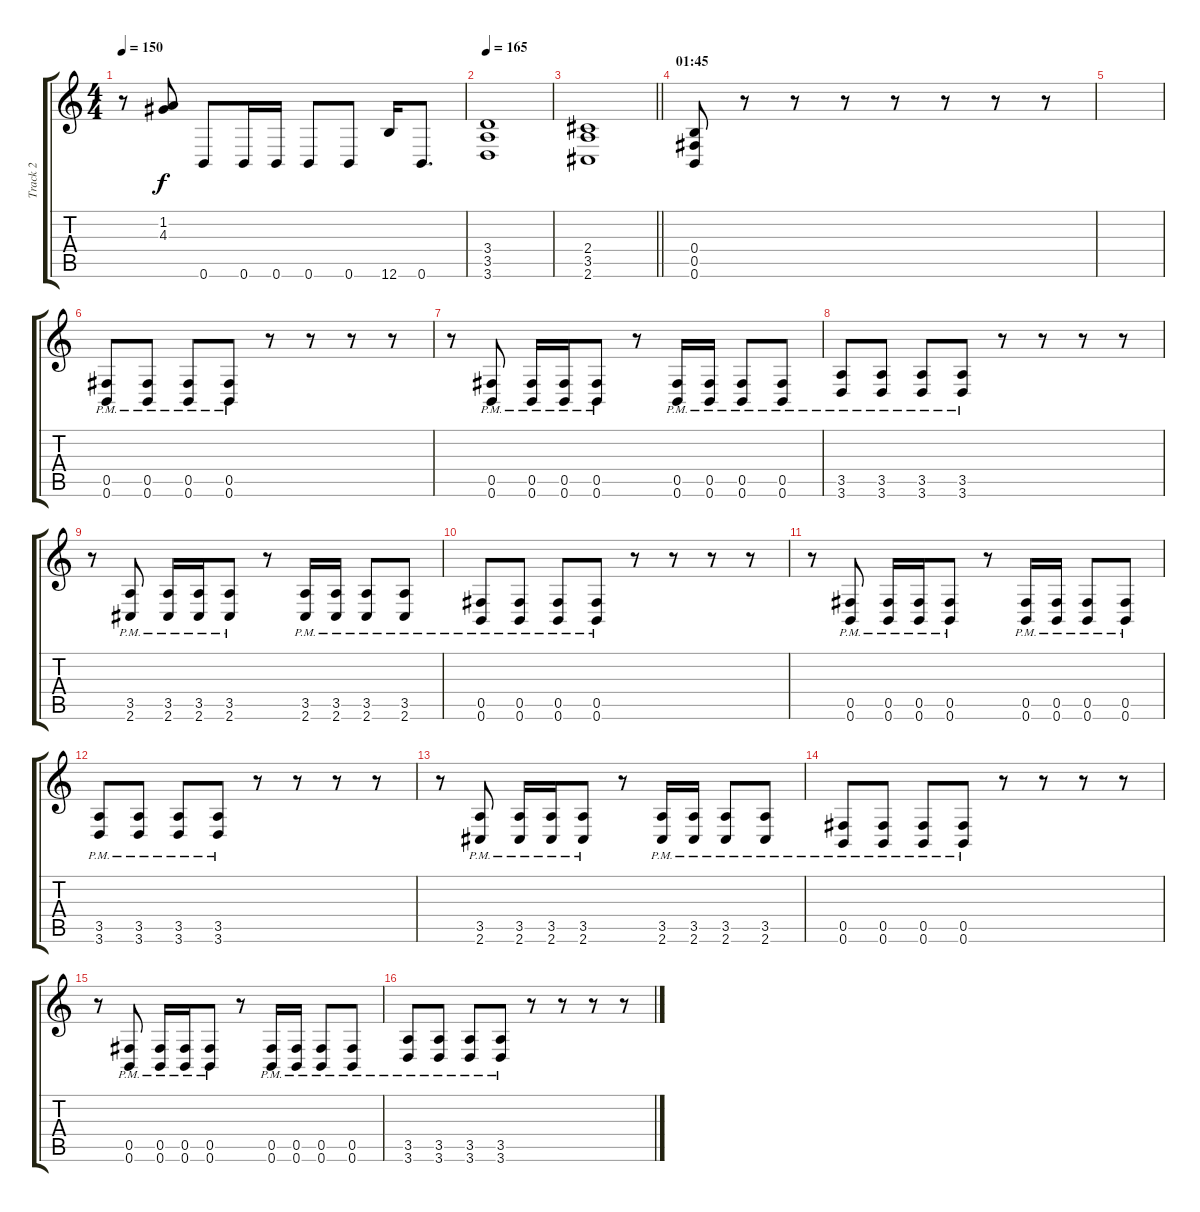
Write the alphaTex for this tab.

\track ("Track 2" "Track 2") {instrument overdrivenguitar}
\staff {score tabs}
\tuning (Db4 Ab3 E3 B2 Gb2 B1) {hide}
\ts (4 4)
\tempo 150
\clef g2
\ks c
r.8{dy f} (1.2 4.3).8 0.6.8 0.6.16 0.6.16 0.6.8 0.6.8 12.6.16 0.6.8{d} |
\tempo 165
(3.4 3.5 3.6).1 |
\barLineRight lightlight
(2.4 3.5 2.6).1 |
\section ("" "01:45")
(0.4 0.5 0.6).8 r.8 r.8 r.8 r.8 r.8 r.8 r.8 |
|
(0.5{pm} 0.6{pm}).8 (0.5{pm} 0.6{pm}).8 (0.5{pm} 0.6{pm}).8 (0.5{pm} 0.6{pm}).8 r.8 r.8 r.8 r.8 |
r.8 (0.5{pm} 0.6{pm}).8 (0.5{pm} 0.6{pm}).16 (0.5{pm} 0.6{pm}).16 (0.5{pm} 0.6{pm}).8 r.8 (0.5{pm} 0.6{pm}).16 (0.5{pm} 0.6{pm}).16 (0.5{pm} 0.6{pm}).8 (0.5{pm} 0.6{pm}).8 |
(3.5{pm} 3.6{pm}).8 (3.5{pm} 3.6{pm}).8 (3.5{pm} 3.6{pm}).8 (3.5{pm} 3.6{pm}).8 r.8 r.8 r.8 r.8 |
r.8 (3.5{pm} 2.6{pm}).8 (3.5{pm} 2.6{pm}).16 (3.5{pm} 2.6{pm}).16 (3.5{pm} 2.6{pm}).8 r.8 (3.5{pm} 2.6{pm}).16 (3.5{pm} 2.6{pm}).16 (3.5{pm} 2.6{pm}).8 (3.5{pm} 2.6{pm}).8 |
(0.5{pm} 0.6{pm}).8 (0.5{pm} 0.6{pm}).8 (0.5{pm} 0.6{pm}).8 (0.5{pm} 0.6{pm}).8 r.8 r.8 r.8 r.8 |
r.8 (0.5{pm} 0.6{pm}).8 (0.5{pm} 0.6{pm}).16 (0.5{pm} 0.6{pm}).16 (0.5{pm} 0.6{pm}).8 r.8 (0.5{pm} 0.6{pm}).16 (0.5{pm} 0.6{pm}).16 (0.5{pm} 0.6{pm}).8 (0.5{pm} 0.6{pm}).8 |
(3.5{pm} 3.6{pm}).8 (3.5{pm} 3.6{pm}).8 (3.5{pm} 3.6{pm}).8 (3.5{pm} 3.6{pm}).8 r.8 r.8 r.8 r.8 |
r.8 (3.5{pm} 2.6{pm}).8 (3.5{pm} 2.6{pm}).16 (3.5{pm} 2.6{pm}).16 (3.5{pm} 2.6{pm}).8 r.8 (3.5{pm} 2.6{pm}).16 (3.5{pm} 2.6{pm}).16 (3.5{pm} 2.6{pm}).8 (3.5{pm} 2.6{pm}).8 |
(0.5{pm} 0.6{pm}).8 (0.5{pm} 0.6{pm}).8 (0.5{pm} 0.6{pm}).8 (0.5{pm} 0.6{pm}).8 r.8 r.8 r.8 r.8 |
r.8 (0.5{pm} 0.6{pm}).8 (0.5{pm} 0.6{pm}).16 (0.5{pm} 0.6{pm}).16 (0.5{pm} 0.6{pm}).8 r.8 (0.5{pm} 0.6{pm}).16 (0.5{pm} 0.6{pm}).16 (0.5{pm} 0.6{pm}).8 (0.5{pm} 0.6{pm}).8 |
(3.5{pm} 3.6{pm}).8 (3.5{pm} 3.6{pm}).8 (3.5{pm} 3.6{pm}).8 (3.5{pm} 3.6{pm}).8 r.8 r.8 r.8 r.8
